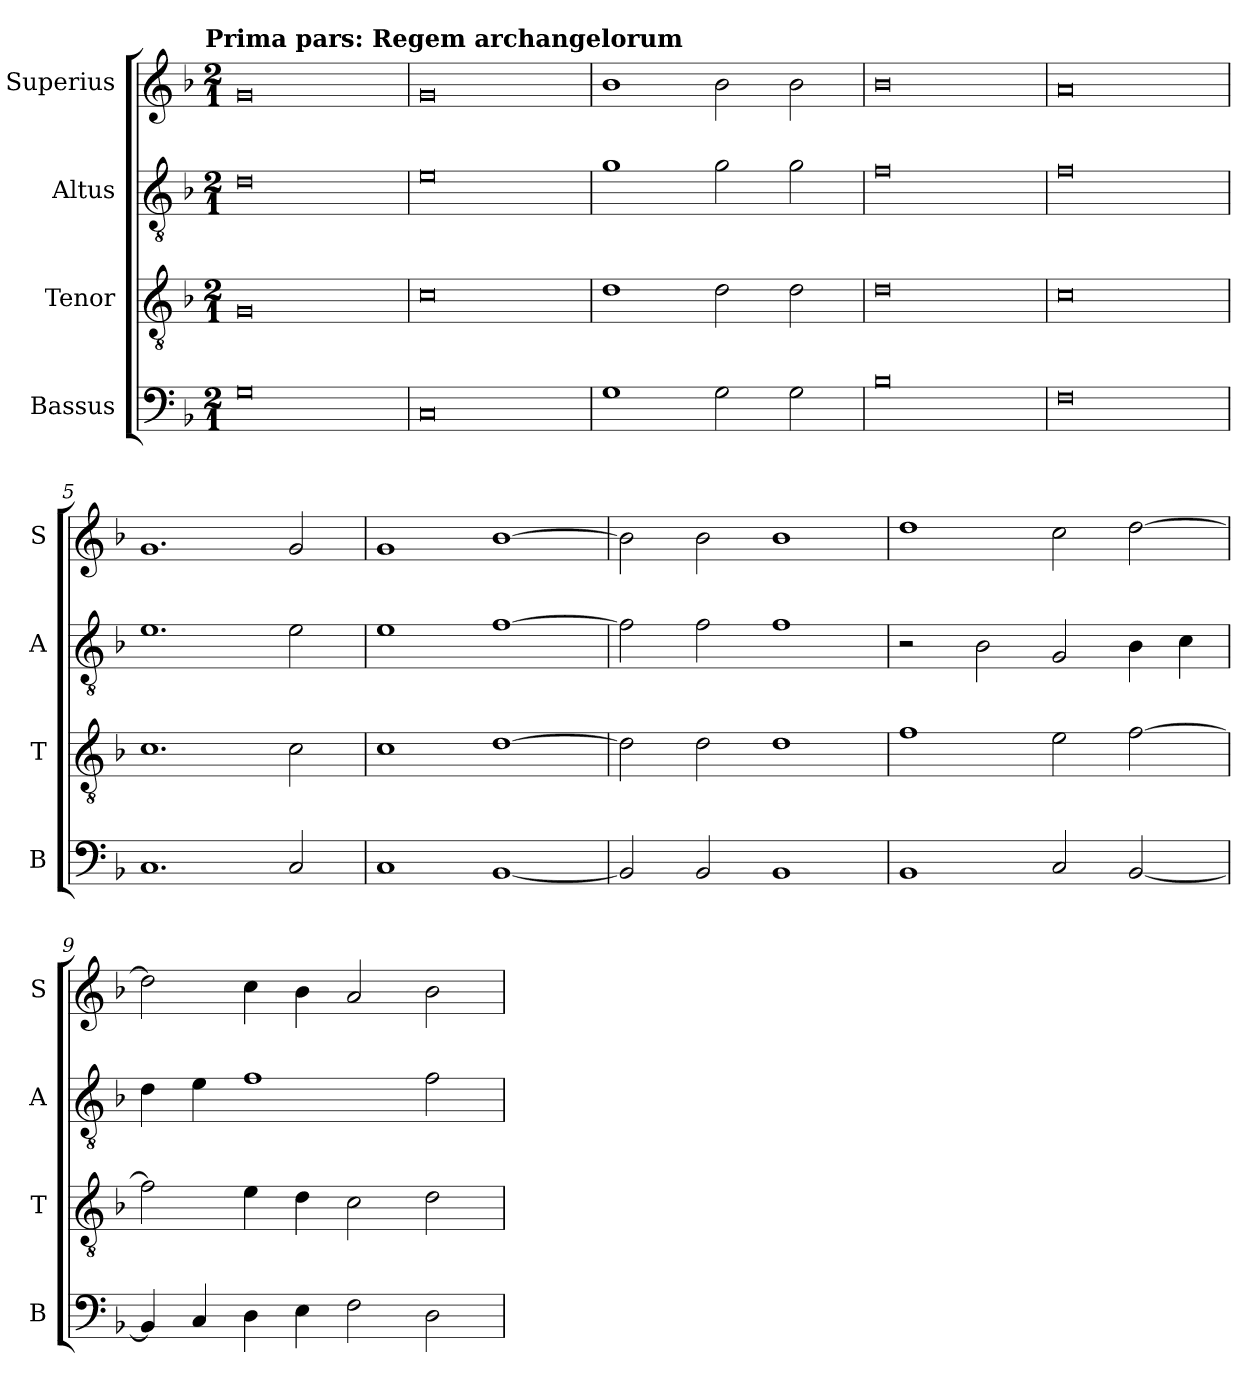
**kern	**kern	**kern	**kern
*part4	*part3	*part2	*part1
*staff4	*staff3	*staff2	*staff1
*I"Bassus	*I"Tenor	*I"Altus	*I"Superius
*I'B	*I'T	*I'A	*I'S
*clefF4	*clefGv2	*clefGv2	*clefG2
*k[b-]	*k[b-]	*k[b-]	*k[b-]
*F:	*F:	*F:	*F:
!!LO:TX:omd:t=Prima pars&colon; Regem archangelorum
*M2/1	*M2/1	*M2/1	*M2/1
=	=	=	=
0G	0G	0d	0g
=1	=1	=1	=1
0C	0c	0e	0g
=2	=2	=2	=2
1G	1d	1g	1b-
2G	2d	2g	2b-
2G	2d	2g	2b-
=3	=3	=3	=3
0B-	0d	0f	0b-
=4	=4	=4	=4
0F	0c	0f	0a
=5	=5	=5	=5
1.C	1.c	1.e	1.g
2C	2c	2e	2g
=6	=6	=6	=6
1C	1c	1e	1g
[1BB-	[1d	[1f	[1b-
=7	=7	=7	=7
2BB-]	2d]	2f]	2b-]
2BB-	2d	2f	2b-
1BB-	1d	1f	1b-
=8	=8	=8	=8
1BB-	1f	2r	1dd
.	.	2B-	.
2C	2e	2G	2cc
[2BB-	[2f	4B-	[2dd
.	.	4c	.
=9	=9	=9	=9
4BB-]	2f]	4d	2dd]
4C	.	4e	.
4D	4e	1f	4cc
4E	4d	.	4b-
2F	2c	.	2a
2D	2d	2f	2b-
=	=	=	=
*-	*-	*-	*-
